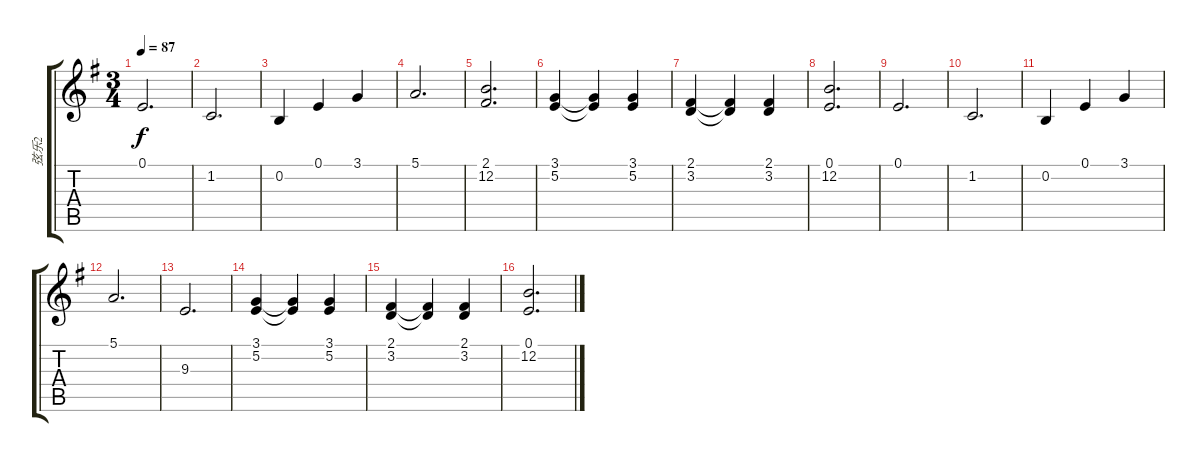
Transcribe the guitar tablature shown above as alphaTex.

\track ("弦乐2" "弦乐2") {instrument stringensemble1}
\staff {score tabs}
\tuning (E4 B3 G3 D3 A2 E2) {hide}
\ts (3 4)
\tempo 87
\clef g2
\ks g
0.1.2{d dy f} |
1.2.2{d} |
0.2.4 0.1.4 3.1.4 |
5.1.2{d} |
(2.1 12.2).2{d} |
(3.1 5.2).4 (3.1{t} 5.2{t}).4 (3.1 5.2).4 |
(2.1 3.2).4 (2.1{t} 3.2{t}).4 (2.1 3.2).4 |
(0.1 12.2).2{d} |
0.1.2{d} |
1.2.2{d} |
0.2.4 0.1.4 3.1.4 |
5.1.2{d} |
9.3.2{d} |
(3.1 5.2).4 (3.1{t} 5.2{t}).4 (3.1 5.2).4 |
(2.1 3.2).4 (2.1{t} 3.2{t}).4 (2.1 3.2).4 |
(0.1 12.2).2{d}
